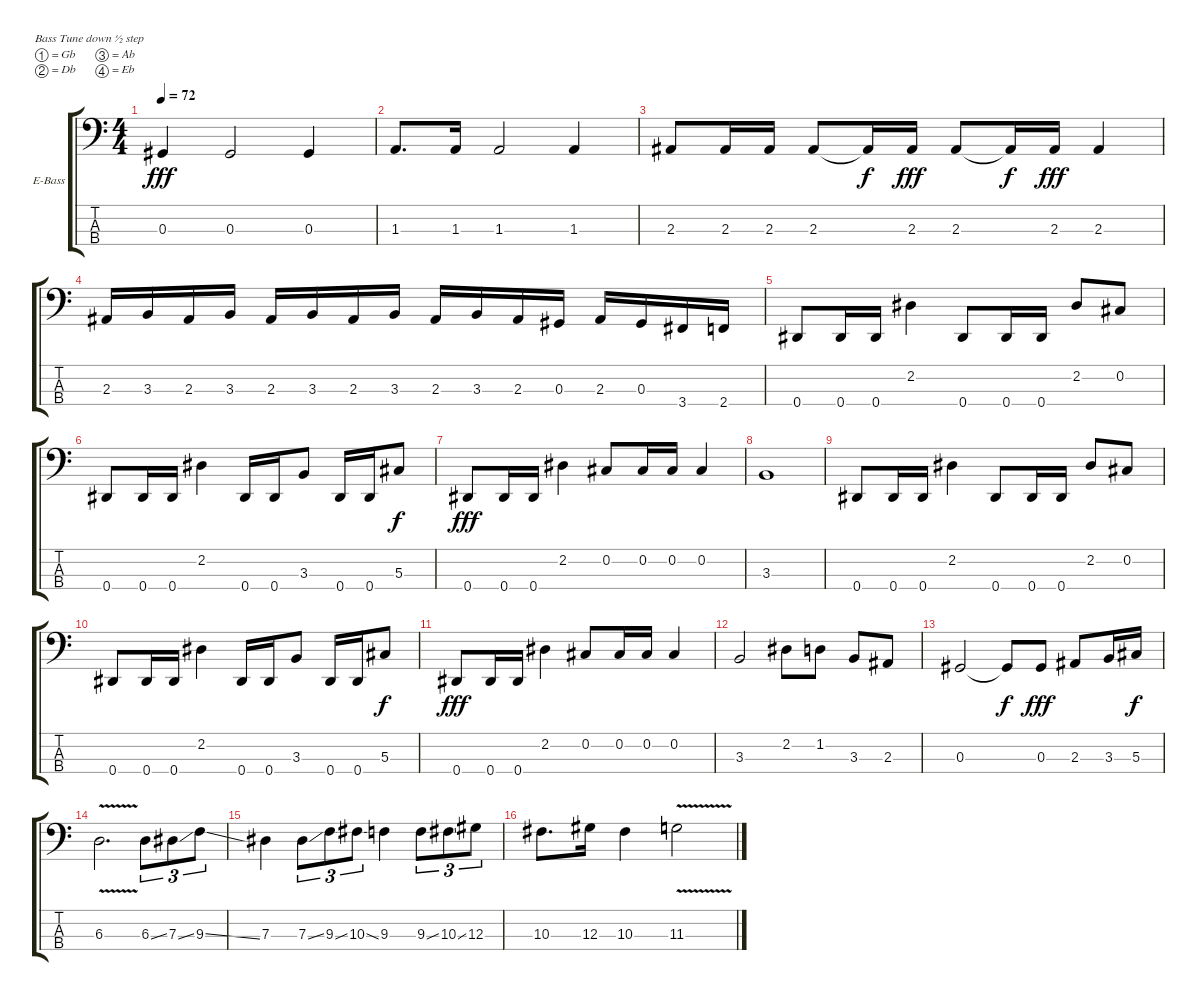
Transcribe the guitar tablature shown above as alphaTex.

\bracketExtendMode groupsimilarinstruments
\firstSystemTrackNameOrientation horizontal
\otherSystemsTrackNameOrientation horizontal
\track ("Bass " "E-Bass") {instrument electricbasspick}
\staff {score tabs}
\tuning (Gb2 Db2 Ab1 Eb1)
\ts (4 4)
\tempo 72
\clef f4
\ks c
0.3.4{dy fff} 0.3.2 0.3.4 |
1.3.8{d} 1.3.16 1.3.2 1.3.4 |
2.3.8 2.3.16 2.3.16 2.3.8 2.3{t}.16{dy f} 2.3.16{dy fff} 2.3.8 2.3{t}.16{dy f} 2.3.16{dy fff} 2.3.4 |
2.3.16 3.3.16 2.3.16 3.3.16 2.3.16 3.3.16 2.3.16 3.3.16 2.3.16 3.3.16 2.3.16 0.3.16 2.3.16 0.3.16 3.4.16 2.4.16 |
0.4.8 0.4.16 0.4.16 2.2.4 0.4.8 0.4.16 0.4.16 2.2.8 0.2.8 |
0.4.8 0.4.16 0.4.16 2.2.4 0.4.16 0.4.16 3.3.8 0.4.16 0.4.16 5.3.8{dy f} |
0.4.8{dy fff} 0.4.16 0.4.16 2.2.4 0.2.8 0.2.16 0.2.16 0.2.4 |
3.3.1 |
0.4.8 0.4.16 0.4.16 2.2.4 0.4.8 0.4.16 0.4.16 2.2.8 0.2.8 |
0.4.8 0.4.16 0.4.16 2.2.4 0.4.16 0.4.16 3.3.8 0.4.16 0.4.16 5.3.8{dy f} |
0.4.8{dy fff} 0.4.16 0.4.16 2.2.4 0.2.8 0.2.16 0.2.16 0.2.4 |
3.3.2 2.2.8 1.2.8 3.3.8 2.3.8 |
0.3.2 0.3{t}.8{dy f} 0.3.8{dy fff} 2.3.8 3.3.16 5.3.16{dy f} |
6.3{v}.2{d} 6.3{ss}.8{tu (3 2)} 7.3{ss}.8{tu (3 2)} 9.3{ss}.8{tu (3 2)} |
7.3.4 7.3{ss}.8{tu (3 2)} 9.3{ss}.8{tu (3 2)} 10.3{ss}.8{tu (3 2)} 9.3.4 9.3{ss}.8{tu (3 2)} 10.3{ss}.8{tu (3 2)} 12.3.8{tu (3 2)} |
10.3.8{d} 12.3.16 10.3.4 11.3{v}.2
